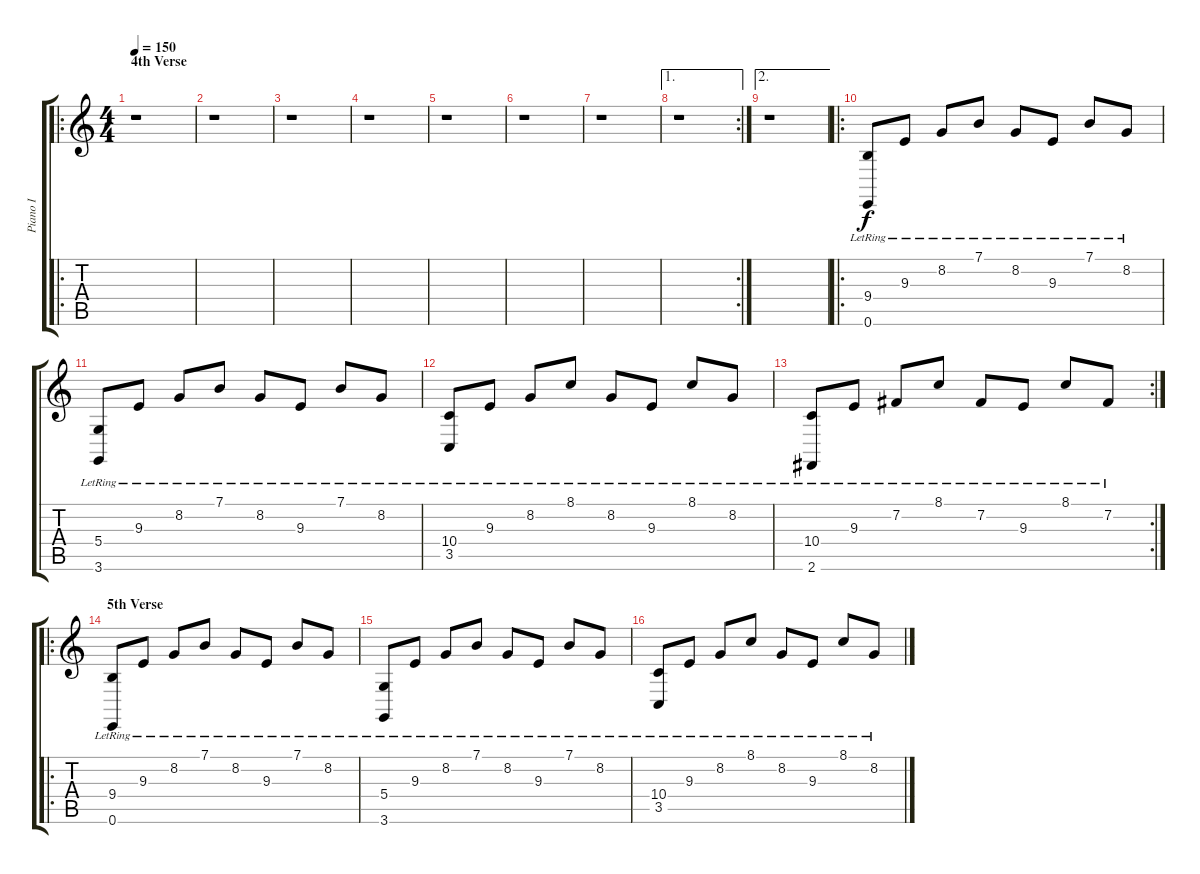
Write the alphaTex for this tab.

\track ("Piano I" "Piano I") {instrument acousticgrandpiano}
\staff {score tabs}
\tuning (E4 B3 G3 D3 A2 E2) {hide}
\ro
\ts (4 4)
\section ("" "4th Verse")
\tempo 150
\clef g2
\ks c
r.1{dy f} |
r.1 |
r.1 |
r.1 |
r.1 |
r.1 |
r.1 |
\ae 1
\rc 2
r.1 |
\ae 2
r.1 |
\ro
(9.4{lr} 0.6{lr}).8{volume 14} 9.3{lr}.8 8.2{lr}.8 7.1{lr}.8 8.2{lr}.8 9.3{lr}.8 7.1{lr}.8 8.2{lr}.8 |
(5.4{lr} 3.6{lr}).8 9.3{lr}.8 8.2{lr}.8 7.1{lr}.8 8.2{lr}.8 9.3{lr}.8 7.1{lr}.8 8.2{lr}.8 |
(10.4{lr} 3.5{lr}).8 9.3{lr}.8 8.2{lr}.8 8.1{lr}.8 8.2{lr}.8 9.3{lr}.8 8.1{lr}.8 8.2{lr}.8 |
\rc 2
(10.4{lr} 2.6{lr}).8 9.3{lr}.8 7.2{lr}.8 8.1{lr}.8 7.2{lr}.8 9.3{lr}.8 8.1{lr}.8 7.2{lr}.8 |
\ro
\section ("" "5th Verse")
(9.4{lr} 0.6{lr}).8{volume 14} 9.3{lr}.8 8.2{lr}.8 7.1{lr}.8 8.2{lr}.8 9.3{lr}.8 7.1{lr}.8 8.2{lr}.8 |
(5.4{lr} 3.6{lr}).8 9.3{lr}.8 8.2{lr}.8 7.1{lr}.8 8.2{lr}.8 9.3{lr}.8 7.1{lr}.8 8.2{lr}.8 |
(10.4{lr} 3.5{lr}).8 9.3{lr}.8 8.2{lr}.8 8.1{lr}.8 8.2{lr}.8 9.3{lr}.8 8.1{lr}.8 8.2{lr}.8
